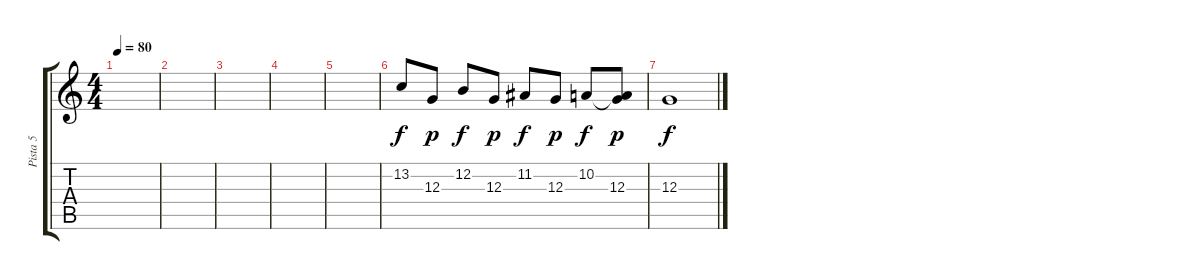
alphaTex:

\track ("Pista 5" "Pista 5") {instrument violin}
\staff {score tabs}
\tuning (E4 B3 G3 D3 A2 E2) {hide}
\ts (4 4)
\tempo 80
\clef g2
\ks c
|
|
|
|
|
13.2.8{volume 13} 12.3.8{dy p} 12.2.8{dy f} 12.3.8{dy p} 11.2.8{dy f} 12.3.8{dy p} 10.2.8{dy f} (10.2{t} 12.3).8{dy p} |
12.3.1{dy f}
